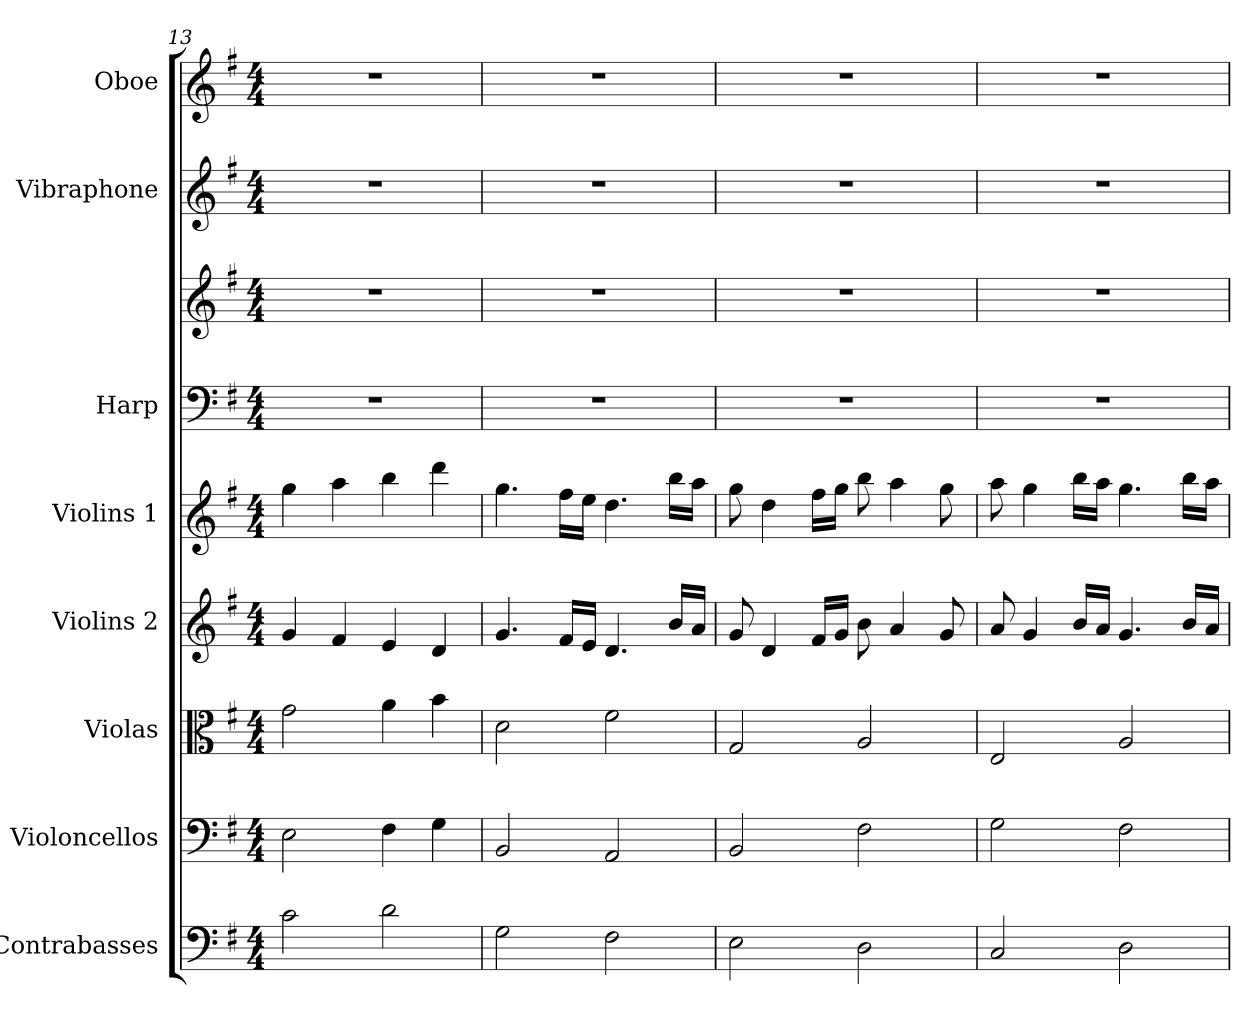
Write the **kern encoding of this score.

**kern	**kern	**kern	**kern	**kern	**kern	**kern	**kern	**kern
*part8	*part7	*part6	*part5	*part4	*part3	*part3	*part2	*part1
*staff9	*staff8	*staff7	*staff6	*staff5	*staff4	*staff3	*staff2	*staff1
*I"Contrabasses	*I"Violoncellos	*I"Violas	*I"Violins 2	*I"Violins 1	*I"Harp	*	*I"Vibraphone	*I"Oboe
*I'Cbs.	*I'Vcs.	*I'Vlas.	*I'Vlns. 2	*I'Vlns. 1	*I'Hrp.	*	*I'Vib.	*I'Ob.
*clefF4	*clefF4	*clefC3	*clefG2	*clefG2	*clefF4	*clefG2	*clefG2	*clefG2
*ITrd7c12	*	*	*	*	*	*	*	*
*k[f#]	*k[f#]	*k[f#]	*k[f#]	*k[f#]	*k[f#]	*k[f#]	*k[f#]	*k[f#]
*M4/4	*M4/4	*M4/4	*M4/4	*M4/4	*M4/4	*M4/4	*M4/4	*M4/4
=13	=13	=13	=13	=13	=13	=13	=13	=13
2C\	2E\	2g\	4g/	4gg\	1r	1r	1r	1r
.	.	.	4f#/	4aa\	.	.	.	.
2D\	4F#\	4a\	4e/	4bb\	.	.	.	.
.	4G\	4b\	4d/	4ddd\	.	.	.	.
=14	=14	=14	=14	=14	=14	=14	=14	=14
2GG\	2BB/	2d\	4.g/	4.gg\	1r	1r	1r	1r
.	.	.	16f#/LL	16ff#\LL	.	.	.	.
.	.	.	16e/JJ	16ee\JJ	.	.	.	.
2FF#\	2AA/	2f#\	4.d/	4.dd\	.	.	.	.
.	.	.	16b/LL	16bb\LL	.	.	.	.
.	.	.	16a/JJ	16aa\JJ	.	.	.	.
=15	=15	=15	=15	=15	=15	=15	=15	=15
2EE\	2BB/	2G/	8g/	8gg\	1r	1r	1r	1r
.	.	.	4d/	4dd\	.	.	.	.
.	.	.	16f#/LL	16ff#\LL	.	.	.	.
.	.	.	16g/JJ	16gg\JJ	.	.	.	.
2DD\	2F#\	2A/	8b\	8bb\	.	.	.	.
.	.	.	4a/	4aa\	.	.	.	.
.	.	.	8g/	8gg\	.	.	.	.
!!LO:PB:g=z
=16	=16	=16	=16	=16	=16	=16	=16	=16
2CC/	2G\	2E/	8a/	8aa\	1r	1r	1r	1r
.	.	.	4g/	4gg\	.	.	.	.
.	.	.	16b/LL	16bb\LL	.	.	.	.
.	.	.	16a/JJ	16aa\JJ	.	.	.	.
2DD\	2F#\	2A/	4.g/	4.gg\	.	.	.	.
.	.	.	16b/LL	16bb\LL	.	.	.	.
.	.	.	16a/JJ	16aa\JJ	.	.	.	.
=	=	=	=	=	=	=	=	=
*-	*-	*-	*-	*-	*-	*-	*-	*-
